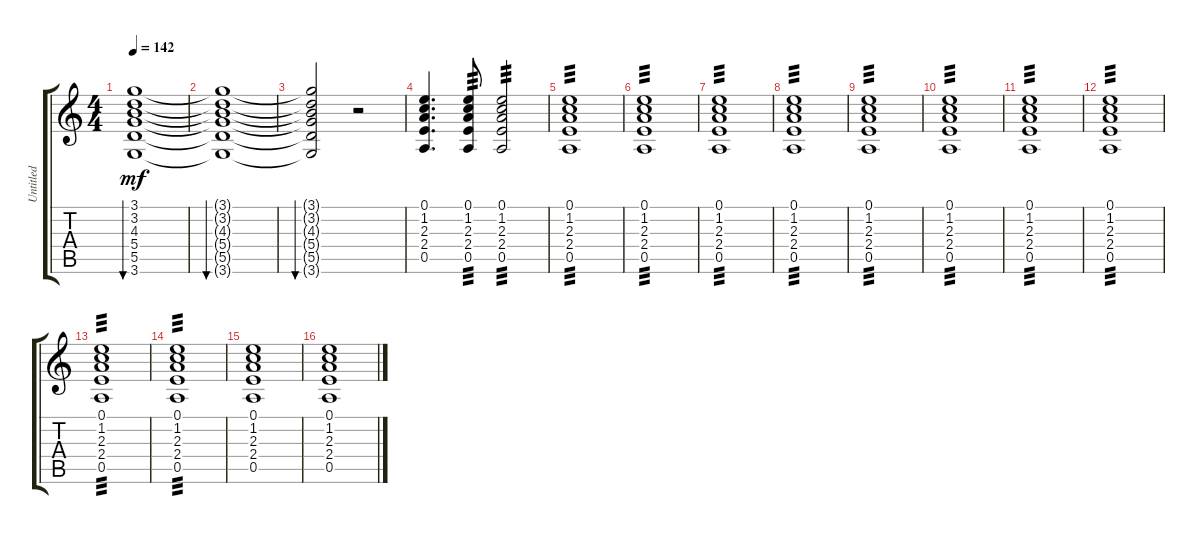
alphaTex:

\track ("Untitled" "Untitled") {instrument distortionguitar}
\staff {score tabs}
\tuning (E4 B3 G3 D3 A2 E2) {hide}
\ts (4 4)
\tempo 142
\clef g2
\ks c
(3.1{t} 3.2{t} 4.3{t} 5.4{t} 5.5{t} 3.6{t}).1{bu 30 dy mf} |
(3.1{t} 3.2{t} 4.3{t} 5.4{t} 5.5{t} 3.6{t}).1{bu 30} |
(3.1{t} 3.2{t} 4.3{t} 5.4{t} 5.5{t} 3.6{t}).2{bu 30} r.2 |
(0.1 1.2 2.3 2.4 0.5).4{d} (0.1 1.2 2.3 2.4 0.5).8{tp 3} (0.1 1.2 2.3 2.4 0.5).2{tp 3} |
(0.1 1.2 2.3 2.4 0.5).1{tp 3} |
(0.1 1.2 2.3 2.4 0.5).1{tp 3} |
(0.1 1.2 2.3 2.4 0.5).1{tp 3} |
(0.1 1.2 2.3 2.4 0.5).1{tp 3} |
(0.1 1.2 2.3 2.4 0.5).1{tp 3} |
(0.1 1.2 2.3 2.4 0.5).1{tp 3} |
(0.1 1.2 2.3 2.4 0.5).1{tp 3} |
(0.1 1.2 2.3 2.4 0.5).1{tp 3} |
(0.1 1.2 2.3 2.4 0.5).1{tp 3} |
(0.1 1.2 2.3 2.4 0.5).1{tp 3} |
(0.1 1.2 2.3 2.4 0.5).1 |
(0.1 1.2 2.3 2.4 0.5).1
